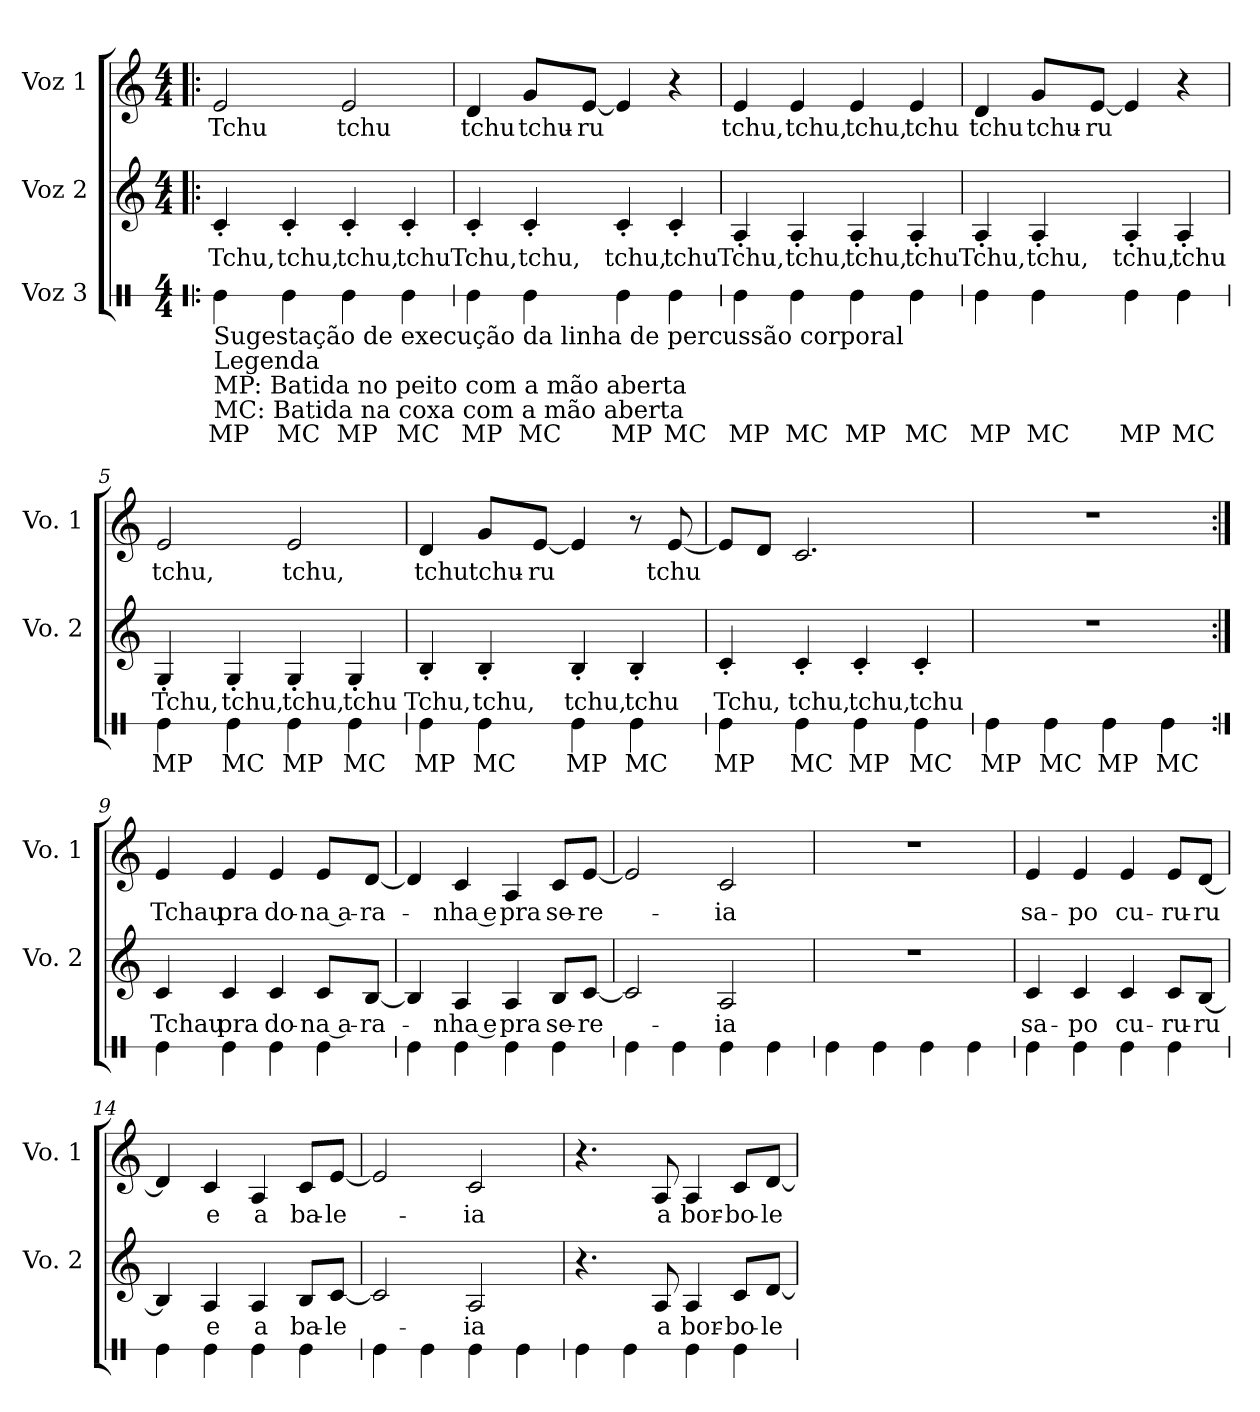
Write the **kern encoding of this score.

**kern	**text	**kern	**text	**kern	**text
*part3	*part3	*part2	*part2	*part1	*part1
*staff3	*staff3	*staff2	*staff2	*staff1	*staff1
*I"Voz 3	*	*I"Voz 2	*	*I"Voz 1	*
*	*	*I'Vo. 2	*	*I'Vo. 1	*
*stria1	*	*	*	*	*
*clefX	*	*clefG2	*	*clefG2	*
*k[]	*	*k[]	*	*k[]	*
*M4/4	*	*M4/4	*	*M4/4	*
*MM150	*	*MM150	*	*MM150	*
=1!|:	=1!|:	=1!|:	=1!|:	=1!|:	=1!|:
!LO:TX:b:t=Sugestação de execução da linha de percussão corporal	!	!	!	!	!
!LO:TX:b:t=Legenda	!	!	!	!	!
!LO:TX:b:t=MP&colon; Batida no peito com a mão aberta	!	!	!	!	!
!LO:TX:b:t=MC&colon; Batida na coxa com a mão aberta	!	!	!	!	!
!	!LO:LY:b	!	!LO:LY:b	!	!LO:LY:b
4Re\	MP	4c'/	Tchu,	2e/	Tchu
!	!LO:LY:b	!	!LO:LY:b	!	!
4Re\	MC	4c'/	tchu,	.	.
!	!LO:LY:b	!	!LO:LY:b	!	!LO:LY:b
4Re\	MP	4c'/	tchu,	2e/	tchu
!	!LO:LY:b	!	!LO:LY:b	!	!
4Re\	MC	4c'/	tchu	.	.
=2	=2	=2	=2	=2	=2
!	!LO:LY:b	!	!LO:LY:b	!	!LO:LY:b
4Re\	MP	4c'/	Tchu,	4d/	tchu
!	!LO:LY:b	!	!LO:LY:b	!	!LO:LY:b
4Re\	MC	4c'/	tchu,	8g/L	tchu-
!	!	!	!	!	!LO:LY:b
.	.	.	.	[8e/J	-ru
!	!LO:LY:b	!	!LO:LY:b	!	!
4Re\	MP	4c'/	tchu,	4e/]	.
!	!LO:LY:b	!	!LO:LY:b	!	!
4Re\	MC	4c'/	tchu	4r	.
=3	=3	=3	=3	=3	=3
!	!LO:LY:b	!	!LO:LY:b	!	!LO:LY:b
4Re\	MP	4A'/	Tchu,	4e/	tchu,
!	!LO:LY:b	!	!LO:LY:b	!	!LO:LY:b
4Re\	MC	4A'/	tchu,	4e/	tchu,
!	!LO:LY:b	!	!LO:LY:b	!	!LO:LY:b
4Re\	MP	4A'/	tchu,	4e/	tchu,
!	!LO:LY:b	!	!LO:LY:b	!	!LO:LY:b
4Re\	MC	4A'/	tchu	4e/	tchu
!!LO:LB:g=z
=4	=4	=4	=4	=4	=4
!	!LO:LY:b	!	!LO:LY:b	!	!LO:LY:b
4Re\	MP	4A'/	Tchu,	4d/	tchu
!	!LO:LY:b	!	!LO:LY:b	!	!LO:LY:b
4Re\	MC	4A'/	tchu,	8g/L	tchu-
!	!	!	!	!	!LO:LY:b
.	.	.	.	[8e/J	-ru
!	!LO:LY:b	!	!LO:LY:b	!	!
4Re\	MP	4A'/	tchu,	4e/]	.
!	!LO:LY:b	!	!LO:LY:b	!	!
4Re\	MC	4A'/	tchu	4r	.
=5	=5	=5	=5	=5	=5
!	!LO:LY:b	!	!LO:LY:b	!	!LO:LY:b
4Re\	MP	4G'/	Tchu,	2e/	tchu,
!	!LO:LY:b	!	!LO:LY:b	!	!
4Re\	MC	4G'/	tchu,	.	.
!	!LO:LY:b	!	!LO:LY:b	!	!LO:LY:b
4Re\	MP	4G'/	tchu,	2e/	tchu,
!	!LO:LY:b	!	!LO:LY:b	!	!
4Re\	MC	4G'/	tchu	.	.
=6	=6	=6	=6	=6	=6
!	!LO:LY:b	!	!LO:LY:b	!	!LO:LY:b
4Re\	MP	4B'/	Tchu,	4d/	tchu
!	!LO:LY:b	!	!LO:LY:b	!	!LO:LY:b
4Re\	MC	4B'/	tchu,	8g/L	tchu-
!	!	!	!	!	!LO:LY:b
.	.	.	.	[8e/J	-ru
!	!LO:LY:b	!	!LO:LY:b	!	!
4Re\	MP	4B'/	tchu,	4e/]	.
!	!LO:LY:b	!	!LO:LY:b	!	!
4Re\	MC	4B'/	tchu	8r	.
!	!	!	!	!	!LO:LY:b
.	.	.	.	[8e/	tchu
!!LO:LB:g=z
=7	=7	=7	=7	=7	=7
!	!LO:LY:b	!	!LO:LY:b	!	!
4Re\	MP	4c'/	Tchu,	8e/L]	.
.	.	.	.	8d/J	.
!	!LO:LY:b	!	!LO:LY:b	!	!
4Re\	MC	4c'/	tchu,	2.c/	.
!	!LO:LY:b	!	!LO:LY:b	!	!
4Re\	MP	4c'/	tchu,	.	.
!	!LO:LY:b	!	!LO:LY:b	!	!
4Re\	MC	4c'/	tchu	.	.
=8	=8	=8	=8	=8	=8
!	!LO:LY:b	!	!	!	!
4Re\	MP	1r	.	1r	.
!	!LO:LY:b	!	!	!	!
4Re\	MC	.	.	.	.
!	!LO:LY:b	!	!	!	!
4Re\	MP	.	.	.	.
!	!LO:LY:b	!	!	!	!
4Re\	MC	.	.	.	.
=9:|!	=9:|!	=9:|!	=9:|!	=9:|!	=9:|!
!	!	!	!LO:LY:b	!	!LO:LY:b
4Re\	.	4c/	Tchau	4e/	Tchau
!	!	!	!LO:LY:b	!	!LO:LY:b
4Re\	.	4c/	pra	4e/	pra
!	!	!	!LO:LY:b	!	!LO:LY:b
4Re\	.	4c/	do-	4e/	do-
!	!	!	!LO:LY:b	!	!LO:LY:b
4Re\	.	8c/L	-na a-	8e/L	-na a-
!	!	!	!LO:LY:b	!	!LO:LY:b
.	.	[8B/J	-ra-	[8d/J	-ra-
=10	=10	=10	=10	=10	=10
4Re\	.	4B/]	.	4d/]	.
!	!	!	!LO:LY:b	!	!LO:LY:b
4Re\	.	4A/	-nha e	4c/	-nha e
!	!	!	!LO:LY:b	!	!LO:LY:b
4Re\	.	4A/	pra	4A/	pra
!	!	!	!LO:LY:b	!	!LO:LY:b
4Re\	.	8B/L	se-	8c/L	se-
!	!	!	!LO:LY:b	!	!LO:LY:b
.	.	[8c/J	-re-	[8e/J	-re-
!!LO:PB:g=z
=11	=11	=11	=11	=11	=11
4Re\	.	2c/]	.	2e/]	.
4Re\	.	.	.	.	.
!	!	!	!LO:LY:b	!	!LO:LY:b
4Re\	.	2A/	-ia	2c/	-ia
4Re\	.	.	.	.	.
=12	=12	=12	=12	=12	=12
4Re\	.	1r	.	1r	.
4Re\	.	.	.	.	.
4Re\	.	.	.	.	.
4Re\	.	.	.	.	.
=13	=13	=13	=13	=13	=13
!	!	!	!LO:LY:b	!	!LO:LY:b
4Re\	.	4c/	sa-	4e/	sa-
!	!	!	!LO:LY:b	!	!LO:LY:b
4Re\	.	4c/	-po	4e/	-po
!	!	!	!LO:LY:b	!	!LO:LY:b
4Re\	.	4c/	cu-	4e/	cu-
!	!	!	!LO:LY:b	!	!LO:LY:b
4Re\	.	8c/L	-ru-	8e/L	-ru-
!	!	!	!LO:LY:b	!	!LO:LY:b
.	.	[8B/J	-ru	[8d/J	-ru
=14	=14	=14	=14	=14	=14
4Re\	.	4B/]	.	4d/]	.
!	!	!	!LO:LY:b	!	!LO:LY:b
4Re\	.	4A/	e	4c/	e
!	!	!	!LO:LY:b	!	!LO:LY:b
4Re\	.	4A/	a	4A/	a
!	!	!	!LO:LY:b	!	!LO:LY:b
4Re\	.	8B/L	ba-	8c/L	ba-
!	!	!	!LO:LY:b	!	!LO:LY:b
.	.	[8c/J	-le-	[8e/J	-le-
=15	=15	=15	=15	=15	=15
4Re\	.	2c/]	.	2e/]	.
4Re\	.	.	.	.	.
!	!	!	!LO:LY:b	!	!LO:LY:b
4Re\	.	2A/	-ia	2c/	-ia
4Re\	.	.	.	.	.
=16	=16	=16	=16	=16	=16
4Re\	.	4.r	.	4.r	.
4Re\	.	.	.	.	.
!	!	!	!LO:LY:b	!	!LO:LY:b
.	.	8A/	a	8A/	a
!	!	!	!LO:LY:b	!	!LO:LY:b
4Re\	.	4A/	bor-	4A/	bor-
!	!	!	!LO:LY:b	!	!LO:LY:b
4Re\	.	8c/L	-bo-	8c/L	-bo-
!	!	!	!LO:LY:b	!	!LO:LY:b
.	.	[8d/J	-le-	[8d/J	-le-
=	=	=	=	=	=
*-	*-	*-	*-	*-	*-
